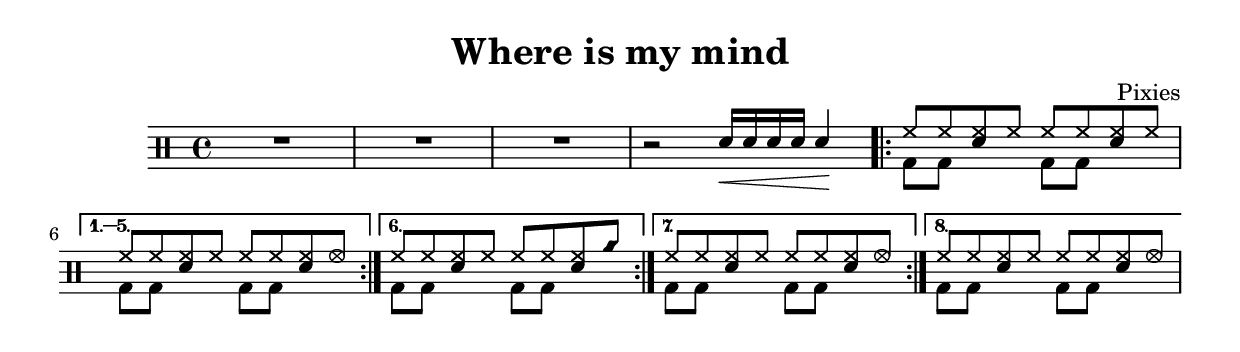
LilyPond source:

\version "2.14.2"

\header 
{
	title="Where is my mind"
	composer="Pixies"
}

upHalfTheme = \drummode
{
  hh8 hh << sn hh >> hh 
}

upHalfThemeA = \drummode
{
  hh8 hh << sn hh >> hhho 
}

upHalfThemeB = \drummode
{
  hh8 hh << sn hh >> cyms 
}

upHalfThemeC = \drummode
{
  hh8 hh << sn hh >> hhho 
}

upTheme = 
{
  \upHalfTheme \upHalfTheme
}

upThemeA = 
{
  \upHalfTheme \upHalfThemeA
}

upThemeB = 
{
  \upHalfTheme \upHalfThemeB
}

upThemeC = 
{
  \upHalfTheme \upHalfThemeC 
}

up = \drummode
{
  sn16\< sn sn sn sn4\!

  \repeat volta 8 { \upTheme }
  \alternative
  {
    { \upThemeA }
    { \upThemeB }
    { \upThemeA }
    { \upThemeC }
  }
}

downHalfTheme = \drummode 
{
  bd8 bd s4 
}

downTheme =
{
  \downHalfTheme 
  \downHalfTheme
}

down = \drummode 
{
  s2

  % Looks buggy: there should be 16 repeats, but the rendering doesn't follow
  % voice 1
  \repeat unfold 5 { \downTheme }
}

\score
{
  \new DrumStaff 
  {
    R1*3
    r2

    <<
      \new DrumVoice { \voiceOne \up }
      \new DrumVoice { \voiceTwo \down }
    >>
  }
  \midi { }
  \layout { }
}
